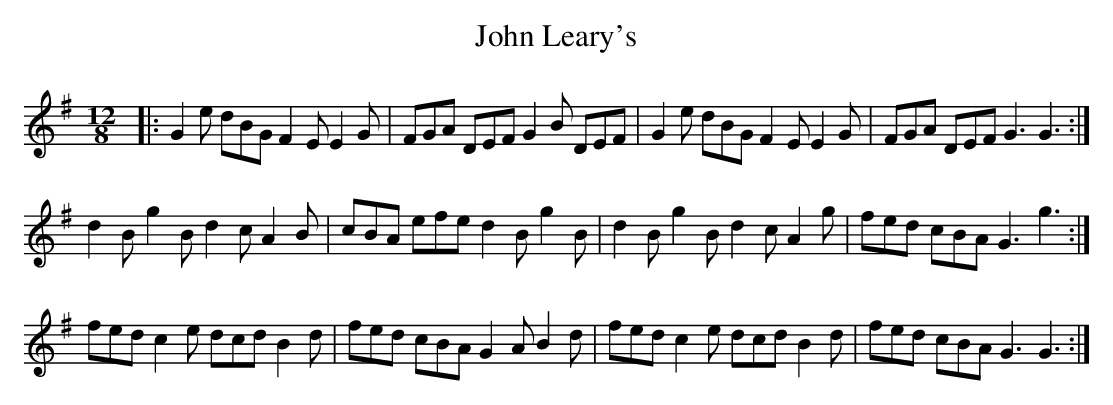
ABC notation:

X:1
T: John Leary's
M: 12/8
L: 1/8
K: Gmaj
|:G2e dBG F2E E2G|FGA DEF G2B DEF|G2e dBG F2E E2G|FGA DEF G3 G3:|
d2B g2B d2c A2B|cBA efe d2B g2B|d2B g2B d2c A2g|fed cBA G3 g3:|
fed c2e dcd B2d|fed cBA G2A B2d|fed c2e dcd B2d|fed cBA G3 G3:|
